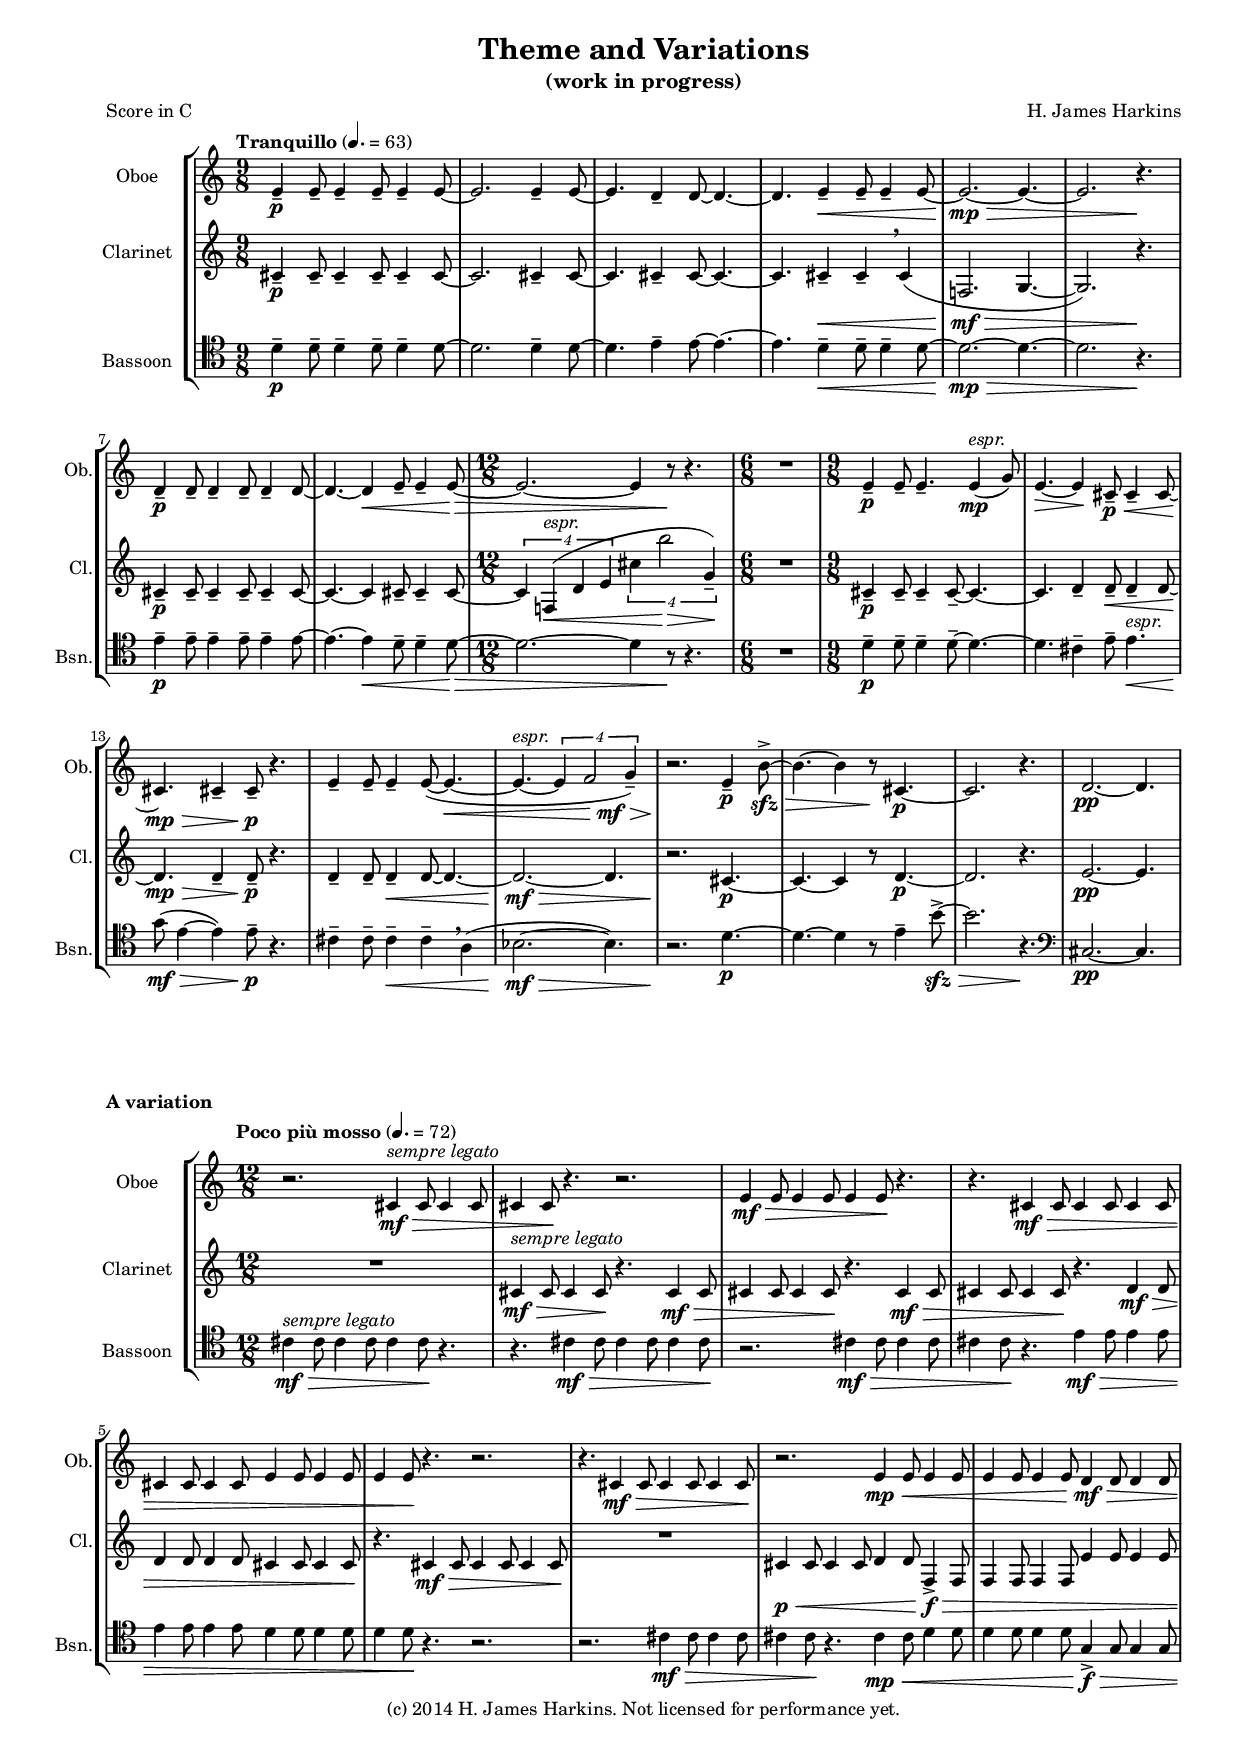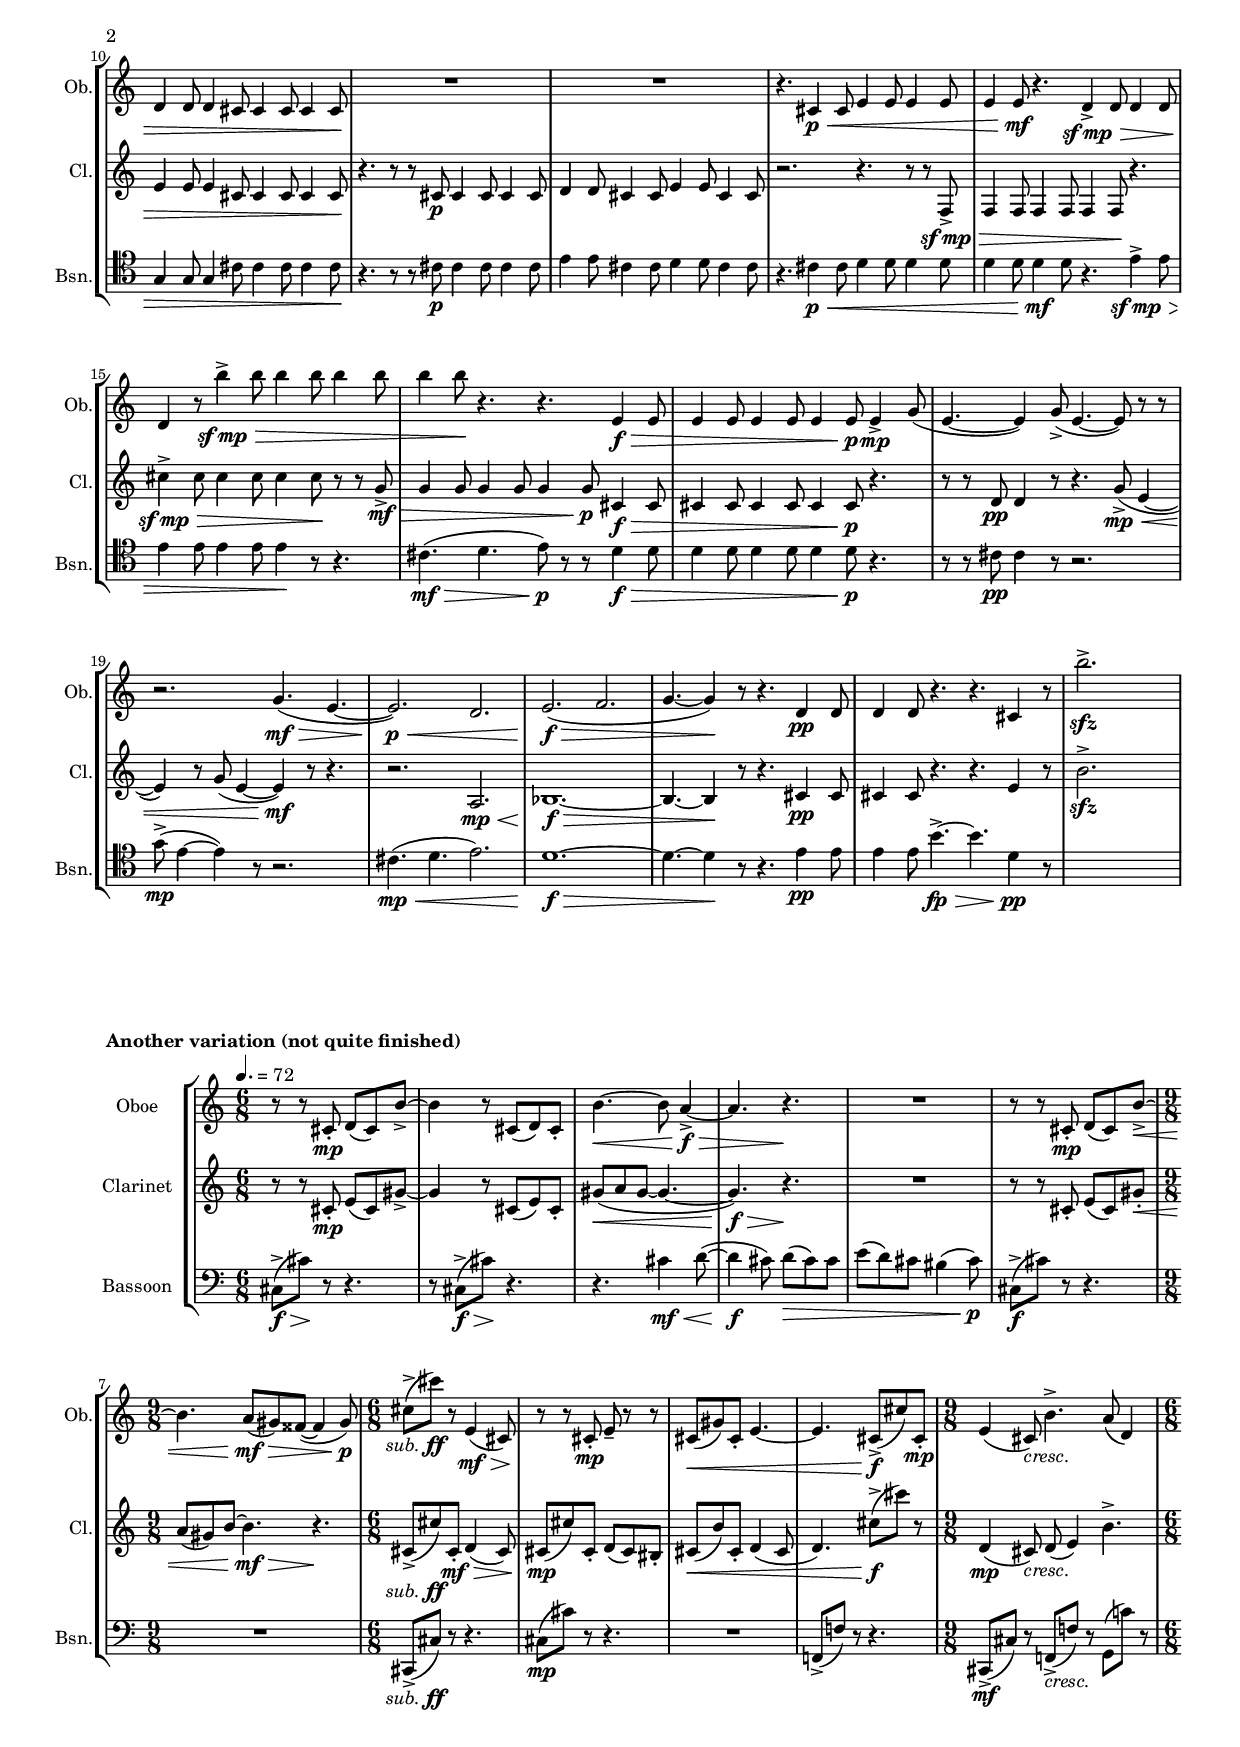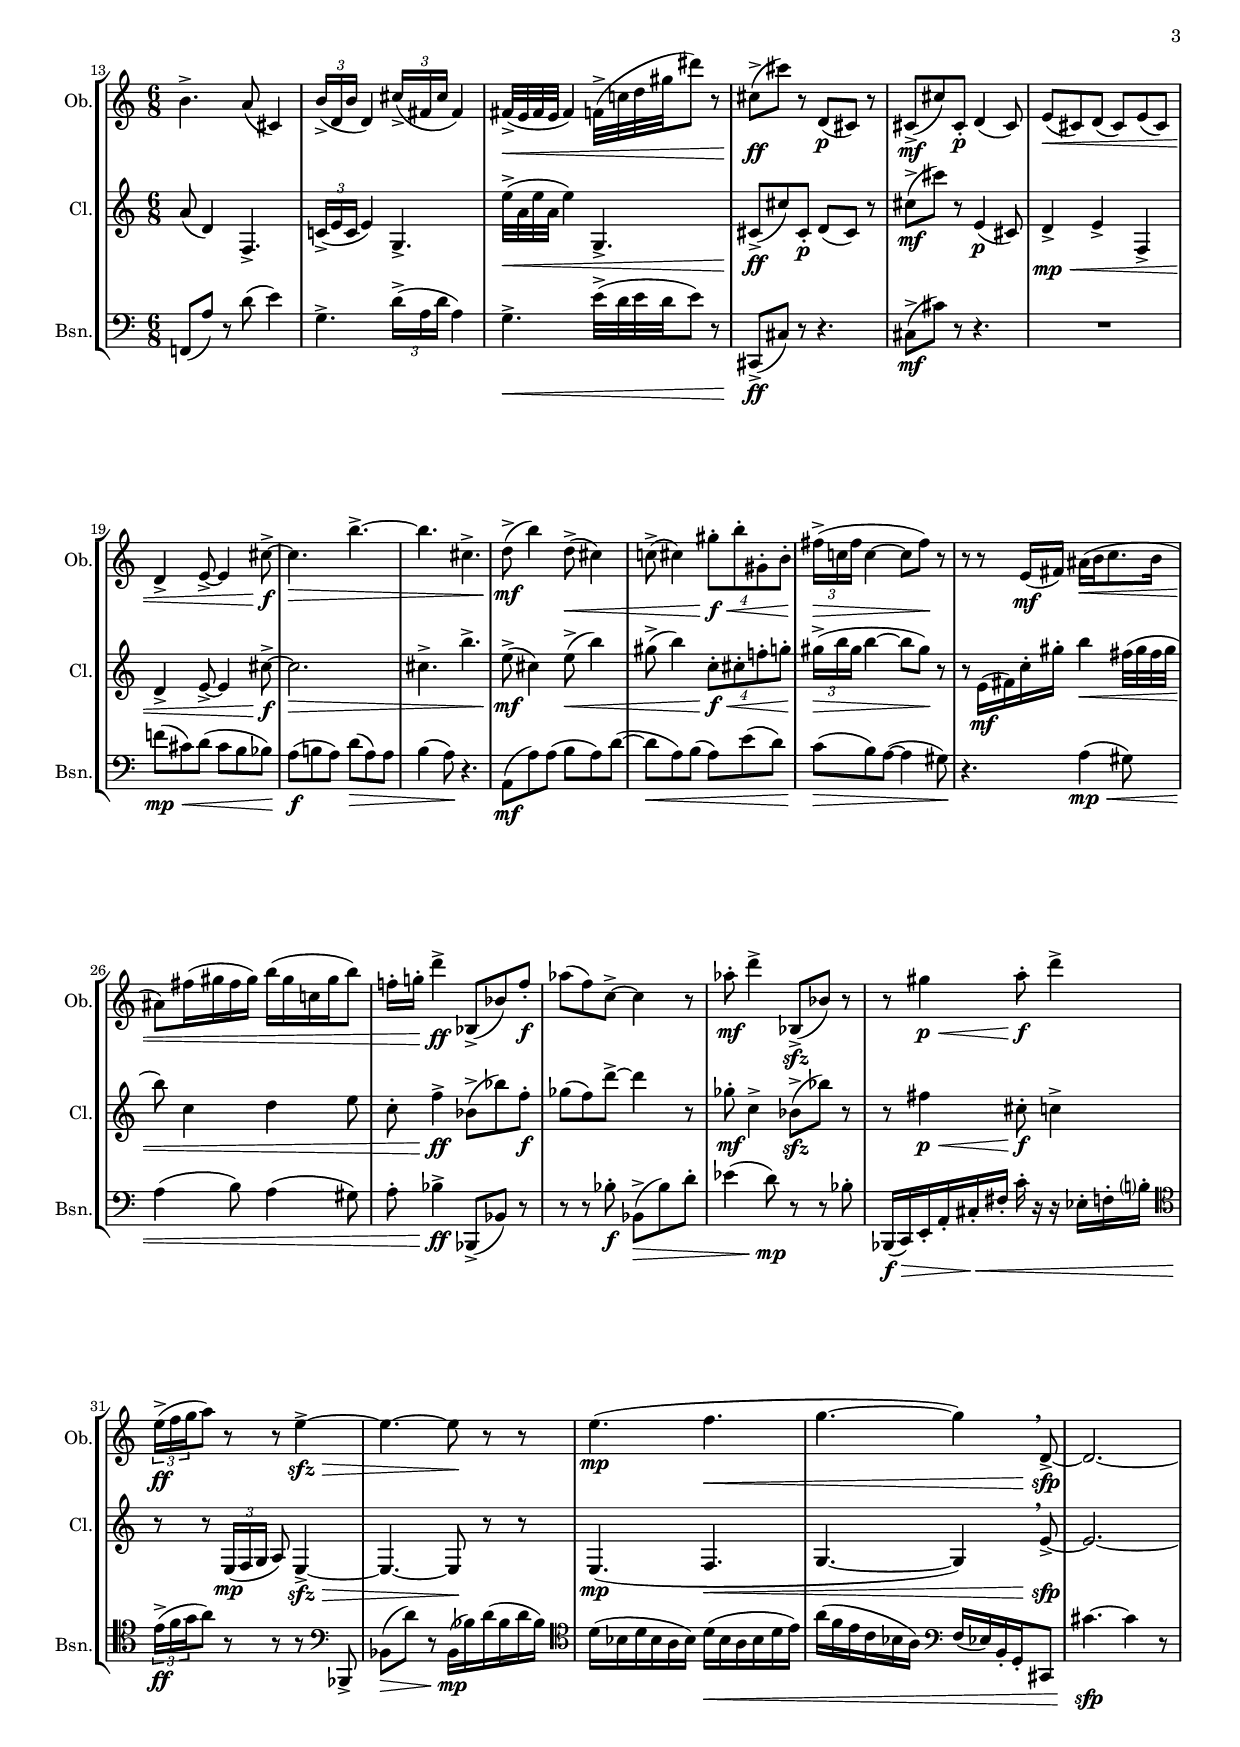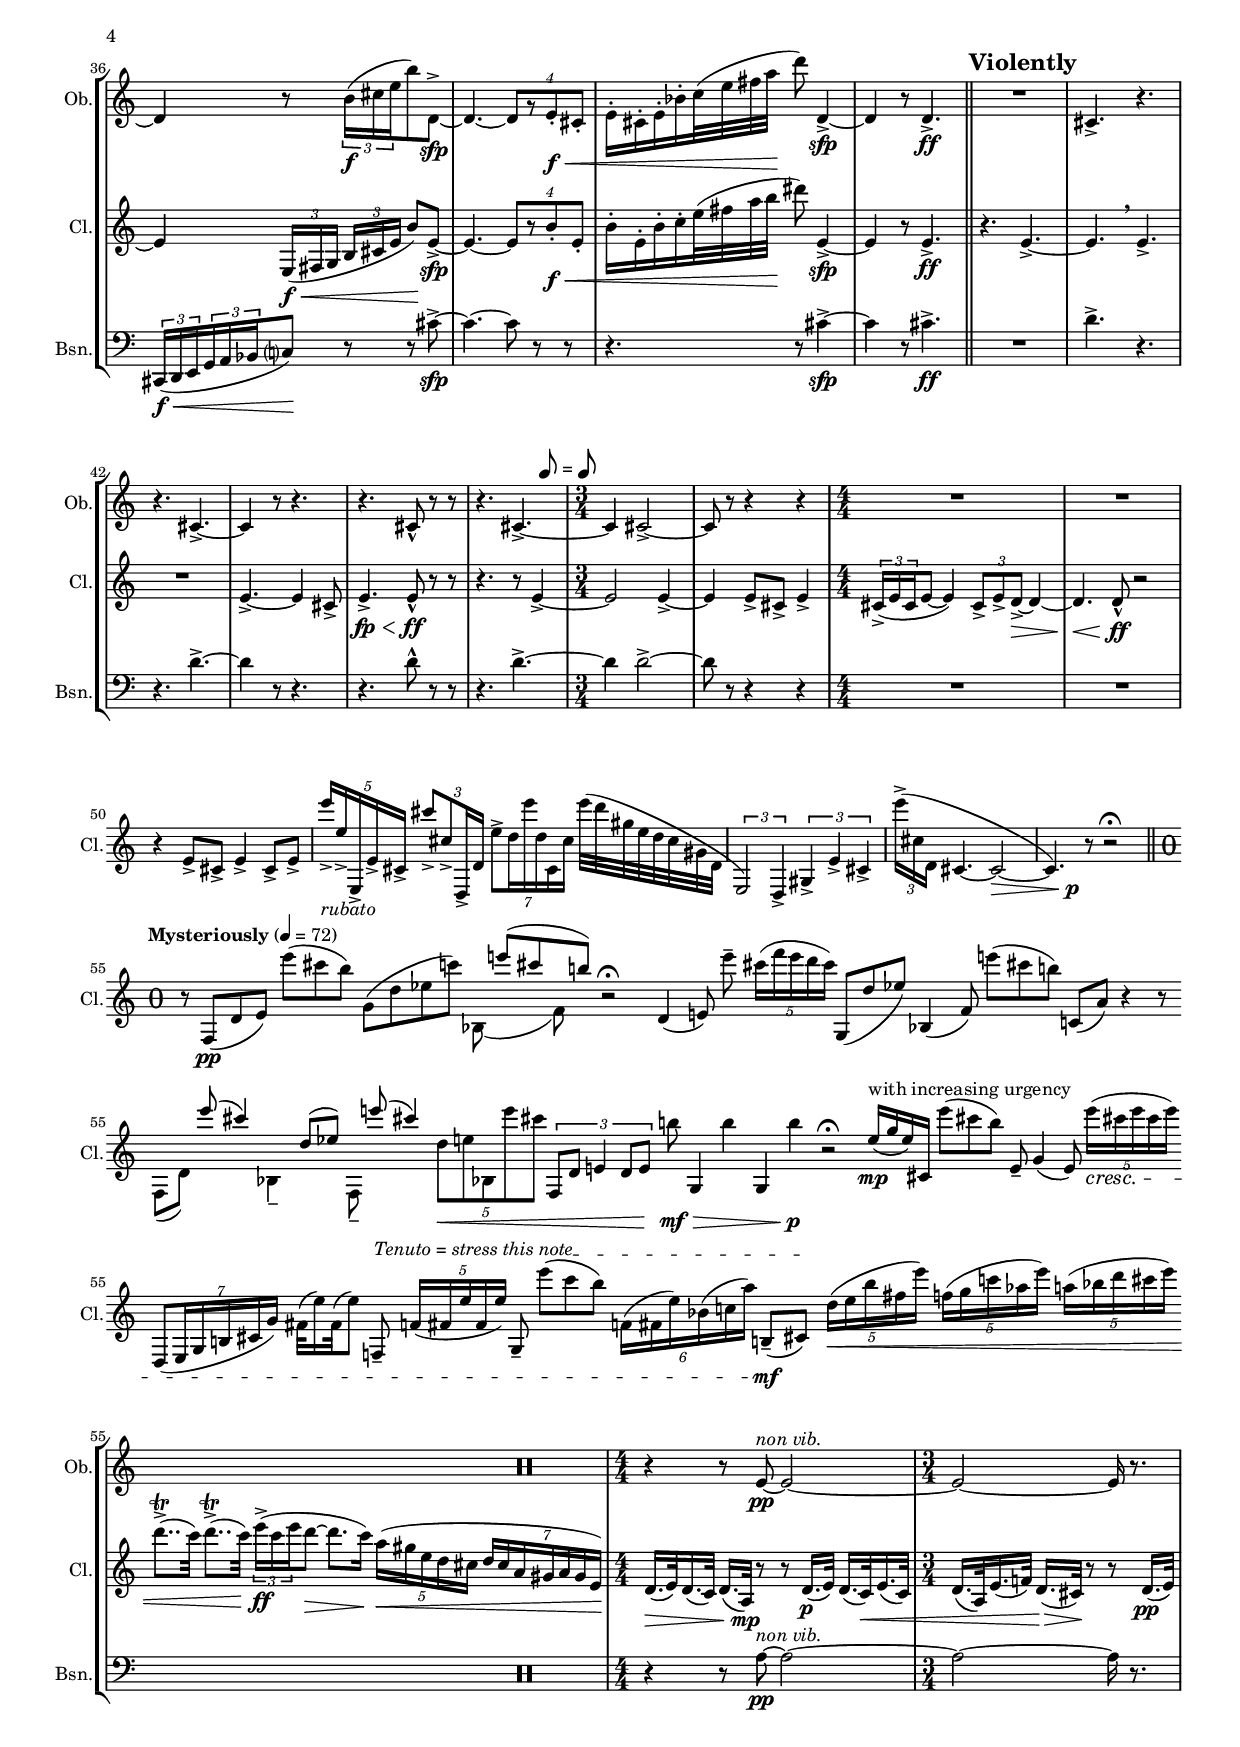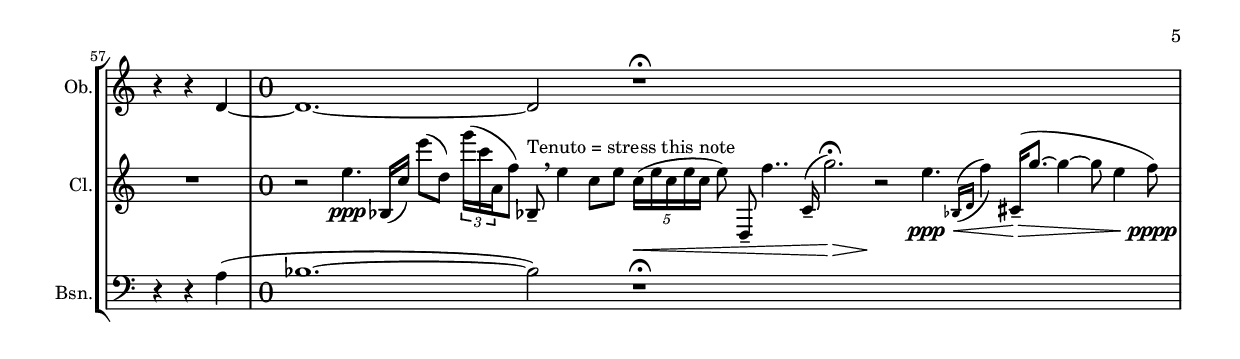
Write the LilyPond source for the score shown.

\version "2.18.2"
\include "english.ly"

#(set-global-staff-size 16)

\paper {
  left-margin = 1.8\cm
  line-width = 18.2\cm
  right-margin = 1\cm
}

\header {
  title = "Theme and Variations"
  subtitle = "(work in progress)"
  composer = "H. James Harkins"
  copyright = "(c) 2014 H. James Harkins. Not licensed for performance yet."
  poet = "Score in C"
}

global = {
  \tempo Tranquillo 4. = 63
  \time 9/8
  s1*8*9/8  % 8 bars of 9/8
  \time 12/8
  s1.
  \time 6/8
  s2.
  \time 9/8
  s1*9*9/8
}

\score {
  \new StaffGroup <<
    \new Staff \with {
      instrumentName = "Oboe"
      shortInstrumentName = "Ob."
    } <<
      \global
      \relative c' {
        e4--\p e8-- e4-- e8-- e4-- e8 ~
        e2. e4-- e8 ~
        e4. d4-- d8 ~ d4. ~
        d4. e4--\< e8-- e4-- e8 ~
        e2.\mp\> ~ e4. ~
        e2. r4.\!
        d4--\p d8-- d4-- d8-- d4-- d8 ~
        d4. ~ d4\< e8-- e4-- e8\> ~
        e2. ~ e4 r8\! r4.
        R2.
        e4--\p e8-- e4.-- e4\mp^\markup { \italic "espr." } ( g8 )
        e4.\> ~ e4\! cs8--\p\< cs4-- cs8 ~
        cs4.\mp\> cs4-- cs8--\p r4.
        <<
          \new Voice {
            e4-- e8-- e4-- e8 ~ ( e4. ~
            e4.^\markup { \italic "espr." } ~ \tuplet 4/3 { e4 f2 g4-- ) }
            r2.
          }
          \new Voice {
            s2. s4.\<
            s2. s4.\mf\>
            s2.\!
          }
        >>
        e4--\p b'8->\sfz\> ~
        b4. ~ b4 r8\! cs,4.\p ~
        cs2. r4.
        d2.\pp ~ d4.
      }
    >>
    \new Staff \with {
      instrumentName = "Clarinet"
      shortInstrumentName = "Cl."
    } <<
      \global
      \relative c' {
        cs4--\p cs8-- cs4-- cs8-- cs4-- cs8 ~
        cs2. cs4-- cs8 ~
        cs4. cs4-- cs8 ~ cs4. ~
        cs4. cs4--\< cs4-- \breathe cs4 (
        f,!2.\mf\> g4. ~
        g2. ) r4.\!
        cs4--\p cs8-- cs4-- cs8-- cs4-- cs8 ~
        cs4. ~ cs4 cs8-- cs4-- cs8 ~
        \tupletSpan 1*6/8
        \tuplet 4/3 { cs4 
                      \shape #'((0 . 0) (0 . 0) (0 . 1.2) (0 . -0.5)) Slur
                      f,!^\markup { \italic "espr." } 
                      ( \< d' e cs' b'2\> g,4--\! ) }
        R2.
        cs,4--\p cs8-- cs4-- cs8-- ~ cs4. ~
        cs4. d4-- d8--\< d4-- d8 ~
        d4.\mp\> d4-- d8--\p r4.
        d4-- d8-- d4--\< d8 ~ d4. ~
        d2.\mf\> ~ d4.
        r2.\! cs4.\p ~
        cs4. ~ cs4 r8 d4.\p ~
        d2. r4.
        e2.\pp ~ e4.
      }
    >>
    \new Staff \with {
      instrumentName = "Bassoon"
      shortInstrumentName = "Bsn."
    } <<
      \global
      \relative c' {
        \clef tenor
        d4--\p d8-- d4-- d8-- d4-- d8 ~
        d2. d4-- d8 ~
        d4. e4-- e8 ~ e4. ~
        e4. d4--\< d8-- d4-- d8 ~
        d2.\mp\> ~ d4. ~
        d2. r4.\!
        e4--\p e8-- e4-- e8-- e4-- e8 ~
        e4. ~ e4\< d8-- d4-- d8\> ~
        d2. ~ d4 r8\! r4.
        R2.
        d4--\p d8-- d4-- d8-- ~ d4. ~
        d4. cs4-- e8-- e4.\<^\markup { \italic "espr." }
        g8\mf\> ( e4 ~ e4 ) e8--\p r4.
        cs4-- cs8-- cs4--\< cs4-- \breathe a4 (
        bf2.\mf\> ~ bf4. )
        r2.\! d4.\p ~
        d4. ~ d4 r8 e4-- b'8->\sfz\> ~
        b2. r4.\!
        \clef bass
        cs,,2.\pp ~ cs4.
      }
    >>
  >>
  \layout {
    \context { \Staff \RemoveEmptyStaves }
  }
}


% \pageBreak

globalA = {
  \tempo "Poco più mosso" 4. = 72
  \time 12/8
  s1.*24
}

\markup {
  \column {
    \vspace #2
    \wordwrap { \bold { A variation } }
  }
}

sfmpMarkup = \markup { \dynamic sf \dynamic mp }
sfmp = #(make-dynamic-script sfmpMarkup)

\score {
  \new StaffGroup <<
    \new Staff \with {
      instrumentName = "Oboe"
      shortInstrumentName = "Ob."
    } <<
      \globalA
      \relative c' {
        r2. cs4\mf\>^\markup { \italic "sempre legato" } cs8 cs4 cs8
        cs4 cs8\! r4. r2.
        e4\mf\> e8 e4 e8 e4 e8\! r4.
        r4. cs4\mf\> cs8 cs4 cs8 cs4 cs8
        cs4 cs8 cs4 cs8 e4 e8 e4 e8
        e4 e8\! r4. r2.
        r4. cs4\mf\> cs8 cs4 cs8 cs4 cs8\!
        r2. e4\mp\< e8 e4 e8
        e4 e8 e4 e8 d4\mf\> d8 d4 d8
        d4 d8 d4 cs8 cs4 cs8 cs4 cs8\!
        R1.*2
        r4. cs4\p\< cs8 e4 e8 e4 e8
        e4 e8\mf r4. d4->\sfmp\> d8 d4 d8
        d4\! r8 b''4->\sfmp\> b8 b4 b8 b4 b8
        b4 b8\! r4. r4. e,,4\f\> e8
        e4 e8 e4 e8 e4 e8\p e4->\mp g8 (
        e4. ~ e4 ) g8-> ( e4. ~ e8 ) r8 r8
        r2. g4.\mf\> ( e4. ~
        e2.\p\< ) d2.
        e2.\f\> ( f2. 
        g4. ~ g4\! ) r8 r4. d4\pp d8
        d4 d8 r4. r4. cs4 r8
        b''2.->\sfz
      }
    >>
    \new Staff \with {
      instrumentName = "Clarinet"
      shortInstrumentName = "Cl."
    } <<
      \globalA
      \relative c' {
        R1.
        cs4\mf\>^\markup { \italic "sempre legato" } cs8 cs4 cs8\! r4. cs4\mf\> cs8
        cs4 cs8 cs4 cs8\! r4. cs4\mf\> cs8
        cs4 cs8 cs4 cs8\! r4. d4\mf\> d8
        d4 d8 d4 d8 cs4 cs8 cs4 cs8\!
        r4. cs4\mf\> cs8 cs4 cs8 cs4 cs8\!
        R1.
        cs4\p\< cs8 cs4 cs8 d4 d8 f,4->\f\> f8
        f4 f8 f4 f8 e'4 e8 e4 e8
        e4 e8 e4 cs8 cs4 cs8 cs4 cs8\!
        r4. r8 r8 cs8\p cs4 cs8 cs4 cs8
        d4 d8 cs4 cs8 e4 e8 cs4 cs8
        r2. r4. r8 r8 f,8->\sfmp\>
        f4 f8 f4 f8 f4 f8\! r4.
        cs''4->\sfmp\> cs8 cs4 cs8 cs4 cs8\! r8 r8 g8->\mf\>
        g4 g8 g4 g8 g4 g8\p cs,4\f\> cs8
        cs4 cs8 cs4 cs8 cs4 cs8\p r4.
        r8 r8 d8\pp d4 r8 r4. g8->\mp\< ( e4 ~
        e4 ) r8 g8 ( e4 ~ e4\mf ) r8 r4.
        r2. a,2.\mp\<
        bf1.\f\> ~
        bf4. ~ bf4\! r8 r4. cs4\pp cs8
        cs4 cs8 r4. r4. e4 r8
        b'2.->\sfz
      }
    >>
    \new Staff \with {
      instrumentName = "Bassoon"
      shortInstrumentName = "Bsn."
    } <<
      \globalA
      \relative c' {
        \clef tenor
        cs4\mf\>^\markup { \italic "sempre legato" } cs8 cs4 cs8 cs4 cs8\! r4.
        r4. cs4\mf\> cs8 cs4 cs8 cs4 cs8\!
        r2. cs4\mf\> cs8 cs4 cs8
        cs4 cs8\! r4. e4\mf\> e8 e4 e8
        e4 e8 e4 e8 d4 d8 d4 d8
        d4 d8\! r4. r2.
        r2. cs4\mf\> cs8 cs4 cs8
        cs4 cs8\! r4. cs4\mp\< cs8 d4 d8
        d4 d8 d4 d8 g,4->\f\> g8 g4 g8
        g4 g8 g4 cs8 cs4 cs8 cs4 cs8\!
        r4. r8 r8 cs8\p cs4 cs8 cs4 cs8
        e4 e8 cs4 cs8 d4 d8 cs4 cs8
        r4. cs4\p\< cs8 d4 d8 d4 d8
        d4 d8 d4\mf d8 r4. e4->\sfmp\> e8
        e4 e8 e4 e8 e4\! r8 r4.
        cs4.\mf\> ( d e8\p ) r8 r8 d4\f\> d8
        d4 d8 d4 d8 d4 d8\p r4.
        r8 r8 cs8\pp cs4 r8 r2.
        g'8->\mp ( e4 ~ e4 ) r8 r2.
        cs4.\mp\< ( d e2. )
        d1.\f\> ~
        d4. ~ d4\! r8 r4. e4\pp e8
        e4 e8 b'4.->\fp\> ~ b4. d,4\pp r8
      }
    >>
  >>
}


\markup {
  \column {
    \vspace #2
    \wordwrap { \bold { Another variation (not quite finished) } }
  }
}

cadenzaToMusic =
#(define-music-function (parser location cadenzaMusic music)
                                                  (ly:music? ly:music?)
"Adjust the length of `music and the measureLength, to fit the length of
`cadenzaMusic"
(let* ((clen (ly:music-length cadenzaMusic))
       (mlen (ly:music-length music))
       (factor (ly:moment-div clen mlen))
       (compressed (ly:music-compress music factor)))
  ;; (format #t "factor : ~a\n" factor)
  #{
    \set Timing.measureLength = $clen
    $compressed
    \unset Timing.measureLength
  #}))


clarCadenza = \relative c {
  \accidentalStyle Staff.modern
  \cadenzaOn
  r8 f\pp [ ( d' e ] ) e'' [ ( cs b ] ) \bar "" g, [ ( d' ef c' ] ) \bar ""
  <<
    \new Voice { \voiceOne s8 e [ ( cs s b ] ) }
    \new Voice \relative c' { \voiceTwo bf8 ( s4 f'8 ) }
  >> \oneVoice
  r2\fermata \bar ""
  d,,4 ( e!8 ) e''8--
  \tuplet 5/4 {
    \shape #'((0 . 0) (0 . 1) (0 . 0) (0 . 0)) Slur
    cs!16 [ ( f e d cs ] )
  } \bar ""
  g,,8 [ ( d'' ef ] ) \bar ""
  bf,4 ( f'8 ) e'' [ ( cs! b ] ) \bar "" c,, [ ( a' ] )
  r4 r8 \bar ""
  <<
    \new Voice \relative c''' {
      \voiceOne
      s4 e8 ( cs4 ) s4 d,8 [ ( ef ] ) s e' ( cs!4 )
    }
    \new Voice \relative c {
      \voiceTwo
      f8 [ ( d' ] ) s4. \bar "" bf4-- s4 \bar "" f8-- s4.
    }
  >> \oneVoice
  \tuplet 5/4 { d8\< [ e bf,! e'' cs! ] } \tuplet 3/2 { f,,,8 [ d' ] e!4 d8 [ e ] } \bar ""
  \once \override NoteColumn.X-offset = #1
  b''8\mf\> g,,4 b'' g,, b''\p r2\fermata \bar ""
  e,16\mp^\markup "with increasing urgency" [ ( g e ) cs, ] e''8 [ ( cs! b ] ) \bar ""
  e,,-- g4 ( e8 )
  \tuplet 5/4 { e''16\cresc [ ( cs! e cs e ] ) } \bar ""
  \tuplet 7/4 { d,,,8 [ ( e16 g b cs! g' ] ) }
  fs32 [ ( e'16 ) fs,32 ( e'8 ) ] \bar "" 
  \once \override TextSpanner.bound-details.left.text = "Tenuto = stress this note"
  f,,8--\startTextSpan
  \tuplet 5/4 { f'16 [ ( fs e' fs, e' ] ) } \bar "" g,,8--
  e''' [ ( cs b ] ) \bar ""
  \tuplet 6/4 { f,16 [ ( fs e' ) bf ( c a' ] ) } \bar "" b,,8--\mf [ ( cs\stopTextSpan ] )
  \tuplet 5/4 { d'16\< [ ( e b' fs e' ] ) } \bar ""
  \tuplet 5/4 { f,16 [ ( g c af e' ] ) } \bar ""
  \tuplet 5/4 { a,16 [ ( bf d cs e ] ) } \bar ""
  d8..->\trill [ ( cs32 ] ) d8..->\trill [ ( cs32 ] ) \bar ""
  \tuplet 3/2 { e16->\ff [ ( cs e } d8\> ~ ] d8. [ cs16 ] ) \bar ""
  \tuplet 5/4 { a16\< [ ( gs e d cs ] } \bar ""
  \tuplet 7/4 { d16 [ cs a gs a gs e\! ] ) }
  \cadenzaOff
}

nullMeter = {
  \once\override Staff.TimeSignature.stencil = #(lambda (grob)
          (grob-interpret-markup grob (markup #:fontsize 4 #:vcenter "0")))
}

clarCadenzaB = \relative c'' {
  \cadenzaOn
  r2 e4.\ppp bf,16 [ ( c' ] ) e'8 [ ( d, ] )
  \tuplet 3/2 { g'16 [ ( c, a, } f'8 ] ) \bar ""
  bf,,!8--^"Tenuto = stress this note" \breathe
  e'4 c8 [ e ] 
}

clarCadenzaC = \relative c'' {
  \tuplet 5/4 { c16\< [ ( e c e c ] } e8 ) d,,-- f''4..
  <<
    { c,16-- ( g''2.\fermata ) }
    { s16 s2\> s8 s8\! }
  >> \bar ""
  r2 e4.\ppp\< \appoggiatura { bf,!16 [ ^( d ] } f'4 )
  cs,16--\> [ ( g''8. ~ ] g4 ~ g8 e4 f8\pppp )
  \cadenzaOff
}

globalB = {
  \numericTimeSignature
  \tempo 4. = 72
  \time 6/8 s2.*6
  \time 9/8 s1*9/8
  \time 6/8 s2.*4
  \time 9/8 s1*9/8
  \time 6/8 s2.*27 \bar "||"
  \once \override Score.RehearsalMark #'self-alignment-X = #LEFT
  \mark \markup \left-align \bold "Violently"
  s2.*6
  \mark \markup { \fontsize #-2 { \note #"8" #1 "=" \note #"8" #1 } }
  \time 3/4 s2.*2
  \time 4/4 s1*7 \bar "||"
  \nullMeter \time 2/2
  \tempo "Mysteriously" 4 = 72
  \cadenzaToMusic \clarCadenza s1 \bar "|"
  \time 4/4 s1
  \time 3/4 s2.*2
  \nullMeter \time 4/4
  \cadenzaToMusic { \clarCadenzaB \clarCadenzaC } s1 \bar "|"
}

subffMarkup = \markup { \center-align { \italic { "sub." } \dynamic ff } }
% subff = #(make-dynamic-script subffMarkup)

\score {
  \new StaffGroup <<
    \new Staff \with {
      instrumentName = "Oboe"
      shortInstrumentName = "Ob."
    } <<
      \globalB
      \relative c' {
        r8 r8 cs8-.\mp d ( cs ) b'-> ~
        b4 r8 cs, ( d ) cs-.
        b'4.\< ~ b8 a4->\f\> ~
        a4. r4.\!
        R2.
        r8 r8 cs,-.\mp d ( cs ) b'->\< ~
        b4. a8\mf\> ( gs ) fss ~ ( fss4 gs8\p )
        cs->_\subffMarkup ( cs' ) r8 e,,4\mf\> ( cs8\! )
        r8 r cs-.\mp e-- r8 r8
        cs\< ( gs' ) cs,-. e4. ~
        e4. cs8->\f ( cs' ) cs,-.\mp
        e4 ( cs8_\markup { \italic "cresc." } ) b'4.-> a8 ( d,4 )
        b'4.-> a8 ( cs,4 )
        \tuplet 3/2 { b'16-> ( d, b' } d,4 ) \tuplet 3/2 { cs'16-> ( fs, cs' } fs,4 )
        fs32->\< ( e fs e fs4 ) f!32-> ( c'! d gs ds'8 ) r8
        cs,8->\ff ( cs' ) r8 d,,8\p ( cs ) r8
        cs8->\mf ( cs' ) cs,-.\p d4 ( cs8 )
        e8\< ( cs ) d ( cs ) e ( cs )
        d4-> e8-> ~ e4 cs'8->\f ~
        cs4.\> b'4.-> ~
        b4. cs,4.->
        d8->\mf ( b'4 ) d,8->\< ( cs4 )
        c!8-> ( cs4 ) \tuplet 4/3 { gs'8-.\f\< b-. gs,-. b-. }
        \tuplet 3/2 { fs'16->\> ( c! fs } c4 ~ c8 fs\! ) r8
        r8 r8 e,16\mf ( fs ) as\< ( b c8. b16
        as8 ) fs'16 ( gs fs gs ) b ( gs c,! gs' b8 )
        f!16-. g!-. d'4->\ff bf,,8-> ( bf' ) f'-.\f
        af ( f ) c-> ~ c4 r8
        af'8-.\mf d4-> bf,,8->\sfz ( bf' ) r8
        r8 gs'4\p\< a8-.\f d4->
        \tuplet 3/2 { e,16->\ff ( [ f g } a8 ) ] r8 r8 e4->\sfz\> ~
        e4. ~ e8\! r8 r8
        e4.\mp ( f\<
        g4. ~ g4 ) \breathe d,8->\sfp ~
        d2. ~
        d4 r8 \tuplet 3/2 { b'16\f ( cs e } b'8 ) d,,8->\sfp ~
        d4. ~ \tuplet 4/3 { d8 [ r8 e-.\f\< cs-. ] }
        e16-. cs-. e-. bf'-. c32 ( e fs a\! d8 ) d,,4->\sfp ~
        d4 r8 d4.->\ff
        R2.
        cs4.-> r4.
        r4. cs4.-> ~
        cs4 r8 r4.
        r4. cs8-^ r8 r8
        r4. cs4.-> ~
        cs4 cs2-> ~
        cs8 r8 r4 r4
        R1*6 R1\fermataMarkup
        \cadenzaOn \cadenzaToMusic \clarCadenza R1 \cadenzaOff
        r4 r8 e8\pp^\markup { \italic "non vib." } ~ e2 ~
        e2 ~ e16 r8.
        r4 r4 d4 ~
        \cadenzaOn
        d1. ~ d2 s8
        \cadenzaToMusic \clarCadenzaC r1\fermata
        \cadenzaOff
      }
    >>
    \new Staff \with {
      instrumentName = "Clarinet"
      shortInstrumentName = "Cl."
    } <<
      \globalB
      \relative c' {
        r8 r8 cs-.\mp e ( cs ) gs'-> ~
        gs4 r8 cs, ( e ) cs-.
        gs'\< ( a gs ~ gs4. ~
        gs4.\f\> ) r4.\!
        R2.
        r8 r8 cs,-. e ( cs ) gs'8-.\<
        a ( gs ) b ~ b4.\mf\> r4.\!
        cs,8->_\subffMarkup ( cs' ) cs,-.\mf\> d4 ( cs8 )
        cs\mp ( cs' ) cs,-. d ( cs ) bs-.
        cs\< ( b' ) cs,-. d4 ( cs8
        d4. ) cs'8->\f ( cs' ) r8
        d,,4\mp ( cs8_\markup { \italic "cresc." } ) d8 ( e4 ) b'4.->
        a8 ( d,4 ) f,4.->
        \tuplet 3/2 { c'!16-> ( e c } e4 ) g,4.->
        e''32->\< ( a, e' a, e'4 ) g,,4.->
        cs8->\ff ( cs' ) cs,-.\p d ( cs ) r8
        cs'8->\mf ( cs' ) r8 e,,4\p ( cs8 )
        d4->\mp\< e-> f,->
        d'-> e8-> ~ e4 cs'8->\f ~
        cs2.\>
        cs4.-> b'->
        e,8->\mf ( cs4 ) e8->\< ( b'4 )
        gs8-> ( b4 ) \tuplet 4/3 { c,8-.\f\< cs-. f!-. g!-. }
        \tuplet 3/2 { gs16->\> ( b gs } b4 ~ b8 gs8\! ) r8
        r8 e,16\mf ( fs ) c'-. gs'-. b4\< fs32 ( gs fs gs
        b8 ) c,4 d e8
        c8-. f4->\ff bf,8-> ( bf' ) f-.\f
        gf ( f ) d'-> ~ d4 r8
        gf,-.\mf c,4-> bf8->\sfz ( bf' ) r8
        r8 fs4\p\< cs8-.\f c4->
        r8 r8 \tuplet 3/2 { e,,16\mp ( [ f g ] } a8 ) e4->\sfz\> ~
        e4. ~ e8\! r8 r8
        e4.\mp ( f\<
        g ~ g4 ) \breathe e'8->\sfp ~
        e2. ~
        e4 \tupletSpan 8 \tuplet 3/2 { e,16\f\< ( [ fs g ] b [ cs e ] } b'8\! ) e,8->\sfp ~
        \tupletSpan \default
        e4. ~ \tuplet 4/3 { e8 [ r8 b'-.\f\< e,-. ] }
        b'16-. e,-. b'-. c-. e32 ( fs a b\! ds8 ) e,,4->\sfp ~
        e4 r8 e4.->\ff
        r4. e4.-> ~
        e4. \breathe e4.->
        R2.
        e4.-> ~ e4 cs8->
        \once \override Hairpin #'minimum-length = #6
        e4.->\fp\< e8-^\ff r8 r8
        r4. r8 e4-> ~
        e2 e4-> ~
        e4 e8-> cs-> e4->
        \tuplet 3/2 { cs16-> ( e cs } e8 ~ e4 ) \tuplet 3/2 { cs8-> e-> d->\> ~ } d4 ~
        d4.\< d8-^\ff r2
        r4 e8-> cs-> e4-> cs8-> e->
        \tuplet 5/4 { e''16->_\markup { \italic "rubato" } e,-> e,,-> e'-> cs-> }
        \tuplet 3/2 { cs''8-> cs,-> d,,16-> d' }
        \tuplet 7/4 { e'8-> d16 e' d, cs, cs' }
        e'32 ( d gs, e d cs gs d
        \tupletSpan 2 \tuplet 3/2 { e,2 ) d4-> gs-> e'-> cs-> }
        \tupletSpan \default
        <<
          \new Voice \relative c''' {
            \tuplet 3/2 { e16-> ( cs, d, } cs4. ~ cs2 ~
            cs4. )
          }
          \new Voice {
            s2 s2\> s4 s8\p
          }
        >>
        r8 r2\fermata %R1\fermataMarkup
        % CADENZA
        \clarCadenza
        d16.\> ( e32 ) d16. ( cs32 ) d16. ( a32\mp ) r8
        r8 d16.\p ( e32 ) d16. ( cs32\< ) e16. ( cs32 )
        d16. ( a32 ) e'16. ( f32 ) d16.\> ( cs32\! ) r8 r8 d16.\pp ( e32 )
        R2.
        \clarCadenzaB \clarCadenzaC
      }
    >>
    \new Staff \with {
      instrumentName = "Bassoon"
      shortInstrumentName = "Bsn."
    } <<
      \globalB
      \relative c {
        \clef bass
        cs8->\f\> ( cs'\! ) r8 r4.
        r8 cs,->\f\> ( cs'\! ) r4.
        r4. cs4\mf\< d8 ~ (
        d4\f cs8 ) d\> ( cs ) cs
        e ( d ) cs bs4 ( cs8\p )
        cs,8->\f ( cs' ) r8 r4.
        R1*9/8
        cs,,8->_\subffMarkup ( cs' ) r8 r4.
        cs8\mp ( cs' ) r8 r4.
        R2.
        f,,!8-> ( f'! ) r8 r4.
        cs,8->\mf ( cs' ) r8 f,!8->_\markup { \italic "cresc." } ( f'! ) r8 g,8 ( c'! ) r8
        f,,!8 ( a' ) r8 d ( e4 )
        g,4.-> \tuplet 3/2 { d'16-> ( a d } a4 )
        g4.->\< e'32-> ( d e d e8 ) r8
        cs,,8->\ff ( cs' ) r8 r4.
        cs8->\mf ( cs' ) r8 r4.
        R2.
        f!8\mp\< ( cs ) d ( cs b bf )
        a\f ( b! a ) d\> ( a ) a
        b4 ( a8\! ) r4.
        a,8\mf ( a' ) a ( b a ) d ~ (
        d\< a ) b ( a ) e' ( d )
        c\> ( b ) a ~ ( a4 gs8\! )
        r4. a4\mp\< ( gs8 )
        a4 ( b8 ) a4 ( gs8 )
        a-. bf4->\ff bf,,8-> ( bf' ) r8
        r8 r8 bf'-.\f bf,->\> ( bf' ) d-.
        ef4 ( d8\mp ) r8 r8 bf-.
        bf,,16\f\> ( c ) e-. a-. cs-.\< fs-. c'-. r r ef,-. f-. b?-.
        \clef tenor \tuplet 3/2 { e16->\ff ( [ f g } a8 ) ] r8 r8 r8 \clef bass bf,,,8->
        bf'\> ( d' ) r8 bf,16\mp ( bf' ) d ( bf d bf )
        \clef tenor d ( bf d bf a bf ) d\< ( bf a bf d e )
        a ( f e c bf a ) \clef bass f ( ef ) b-. g-. cs,8
        cs''4.\sfp ~ cs4 r8
        \tupletSpan 8
        \tuplet 3/2 { cs,,16\f\< ( d e g a bf } c?8\! ) r8 r8 cs'8->\sfp ~
        cs4. ~ cs8 r8 r8
        r4. r8 cs4->\sfp ~
        cs4 r8 cs4.->\ff
        R2.
        d4.-> r4.
        r4. d4.-> ~
        d4 r8 r4.
        r4. d8-^ r8 r8
        r4. d4.-> ~
        d4 d2-> ~
        d8 r8 r4 r4
        R1*6 R1\fermataMarkup
        \cadenzaOn \cadenzaToMusic \clarCadenza R1 \cadenzaOff
        r4 r8 a8\pp^\markup { \italic "non vib." } ~ a2 ~
        a2 ~ a16 r8.
        r4 r4 a4 (
        \cadenzaOn
        bf1. ~ bf2 ) s8
        \cadenzaToMusic \clarCadenzaC r1\fermata
        \cadenzaOff
      }
    >>
  >>
  \layout { \context { \Staff \RemoveEmptyStaves } }
%  \midi {}
}
